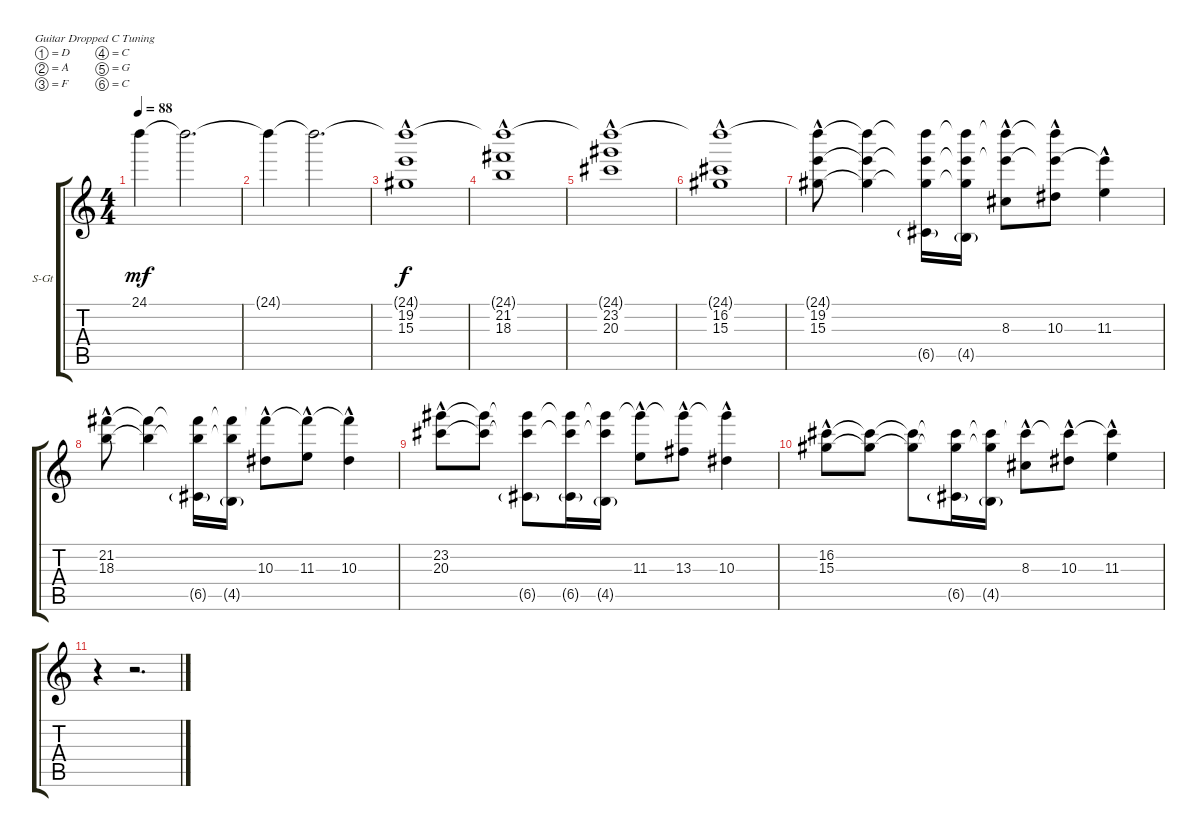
\bracketExtendMode groupsimilarinstruments
\firstSystemTrackNameOrientation horizontal
\otherSystemsTrackNameOrientation horizontal
\track ("Track 5" "S-Gt") {instrument acousticgrandpiano}
\staff {score tabs}
\tuning (D4 A3 F3 C3 G2 C2)
\displaytranspose 12
\ts (4 4)
\tempo 88
\clef g2
\ks c
24.1{t}.4{dy mf} 24.1{t}.2{d} |
24.1{t}.4 24.1{t}.2{d} |
(19.2{hac} 15.3 24.1{t}).1{dy f} |
(21.2{hac} 18.3 24.1{t}).1 |
(23.2{hac} 20.3{hac} 24.1{t}).1 |
(16.2{hac} 15.3{hac} 24.1{t}).1 |
(19.2{hac} 15.3 24.1{t}).8 (19.2{t} 15.3{t} 24.1{t}).4 (19.2{t} 15.3{t} 6.5{g} 24.1{t}).16 (19.2{t} 15.3{t} 4.5{g} 24.1{t}).16 (24.1{t} 19.2{t} 8.3{hac}).8 (24.1{t} 19.2{t} 10.3{hac}).8 (19.2{t} 11.3{hac}).4 |
(21.2{hac} 18.3{hac}).8 (21.2{t} 18.3{t}).4 (21.2{t} 18.3{t} 6.5{g}).16 (21.2{t} 18.3{t} 4.5{g}).16 (21.2{t} 10.3{hac}).8 (21.2{t} 11.3{hac}).8 (21.2{t} 10.3{hac}).4 |
(23.2{hac} 20.3).8 (23.2{t} 20.3{t}).8 (23.2{t} 20.3{t} 6.5{g}).8 (23.2{t} 20.3{t} 6.5{g}).16 (23.2{t} 20.3{t} 4.5{g}).16 (23.2{t} 11.3{hac}).8 (23.2{t} 13.3{hac}).8 (23.2{t} 10.3{hac}).4 |
(16.2{hac} 15.3).8 (16.2{t} 15.3{t}).8 (16.2{t} 15.3{t}).8 (16.2{t} 15.3{t} 6.5{g}).16 (16.2{t} 15.3{t} 4.5{g}).16 (16.2{t} 8.3{hac}).8 (16.2{t} 10.3{hac}).8 (16.2{t} 11.3{hac}).4 |
r.4 r.2{d}
